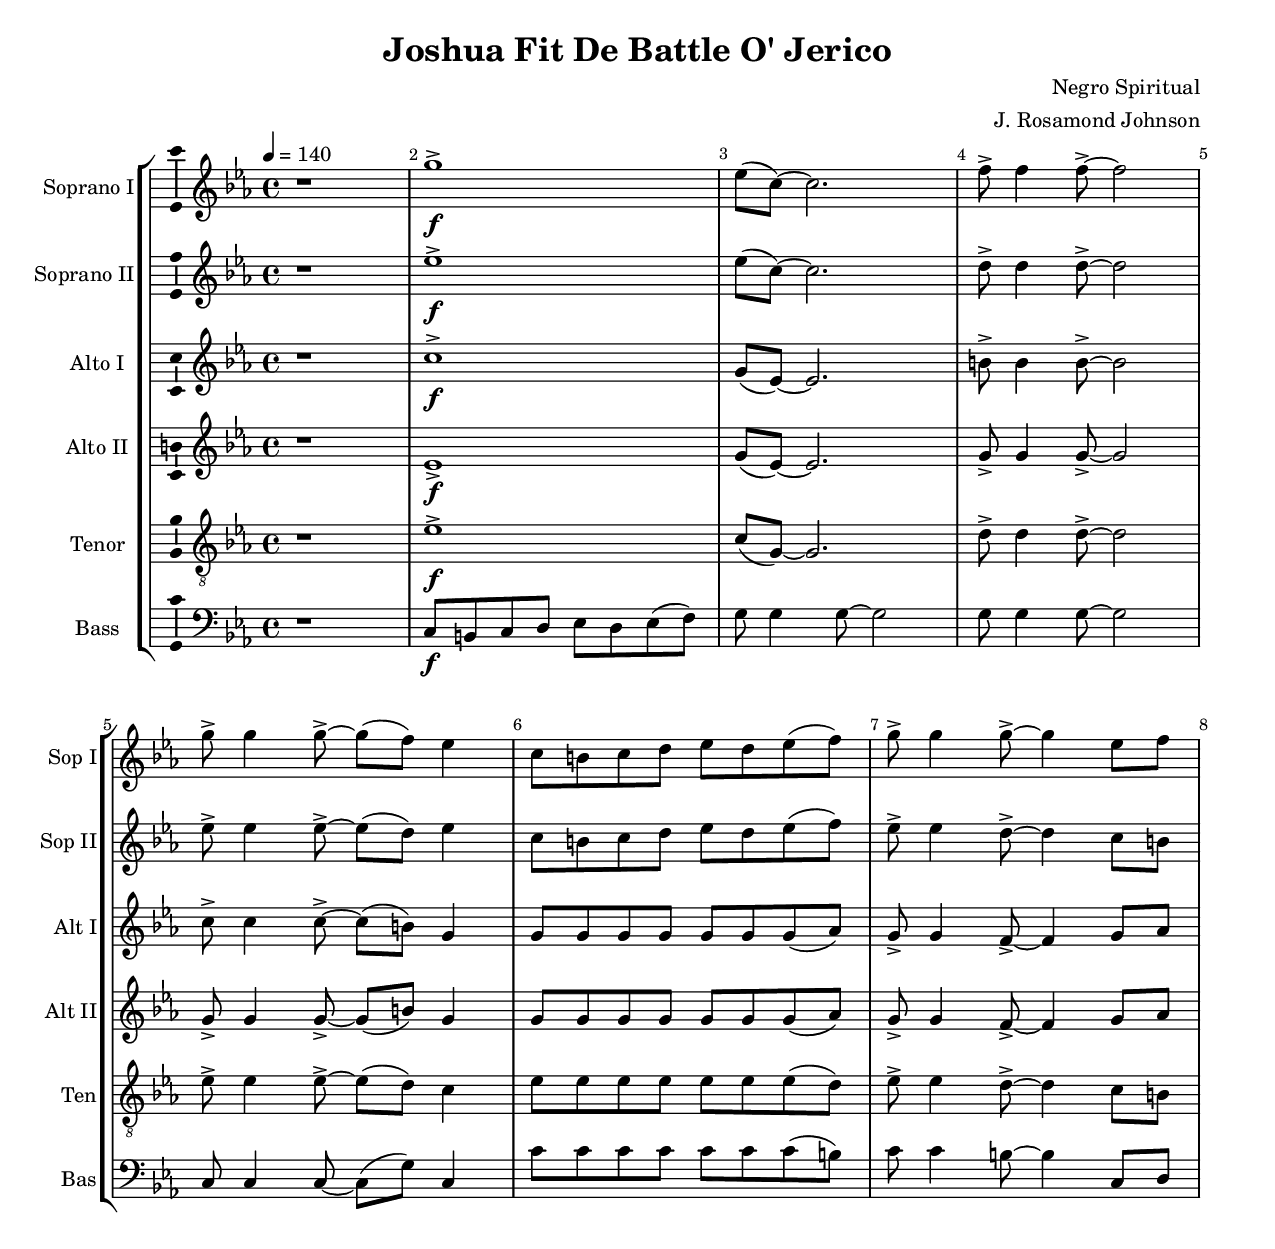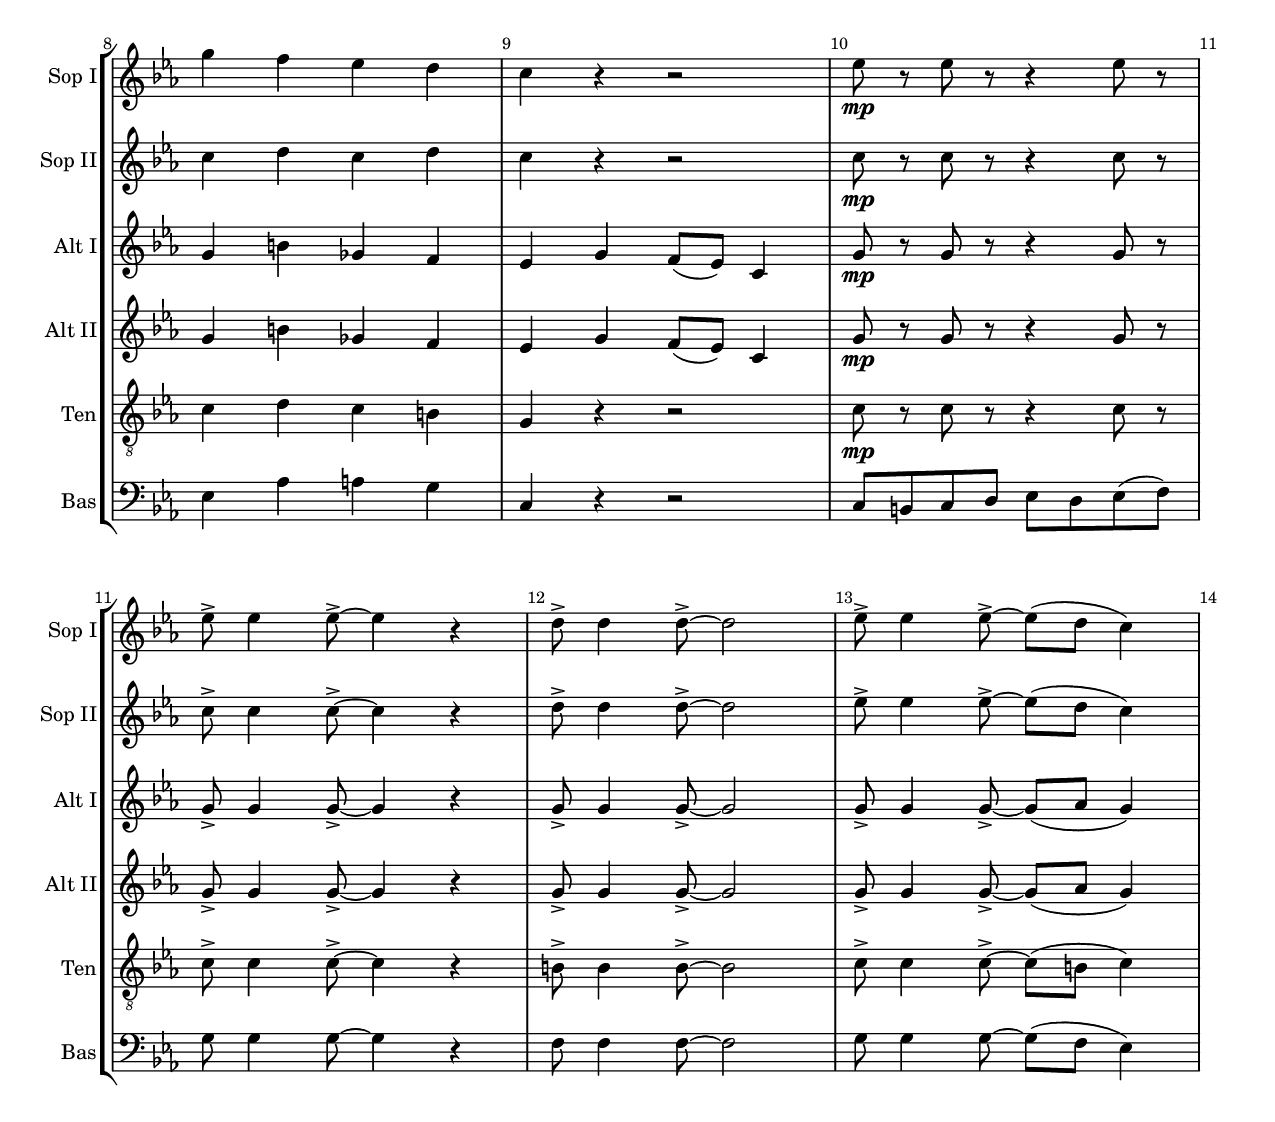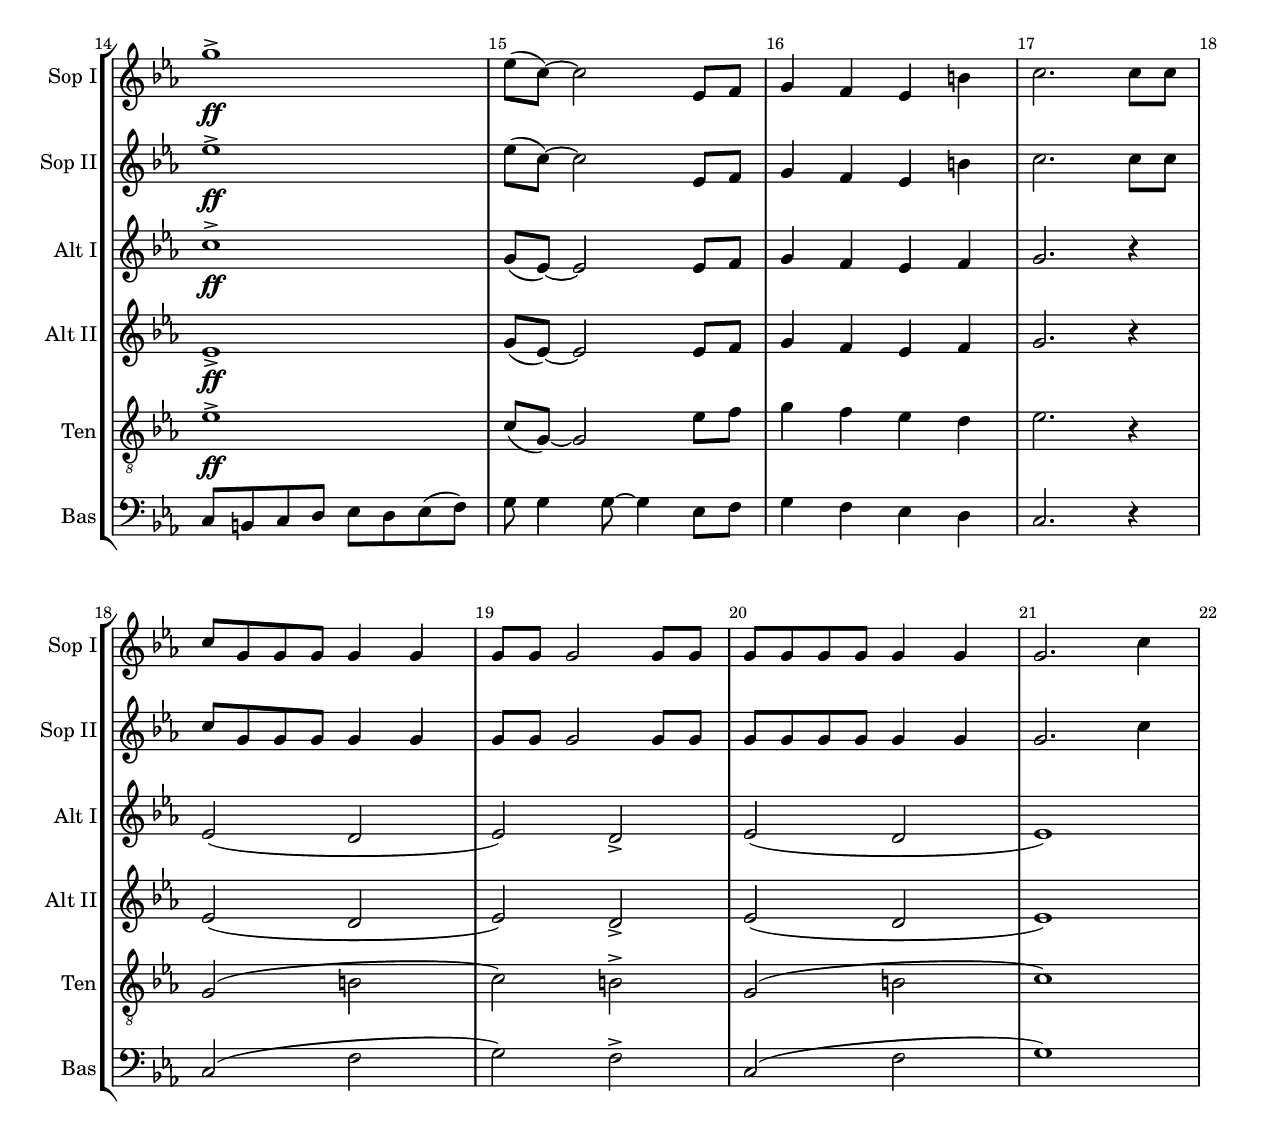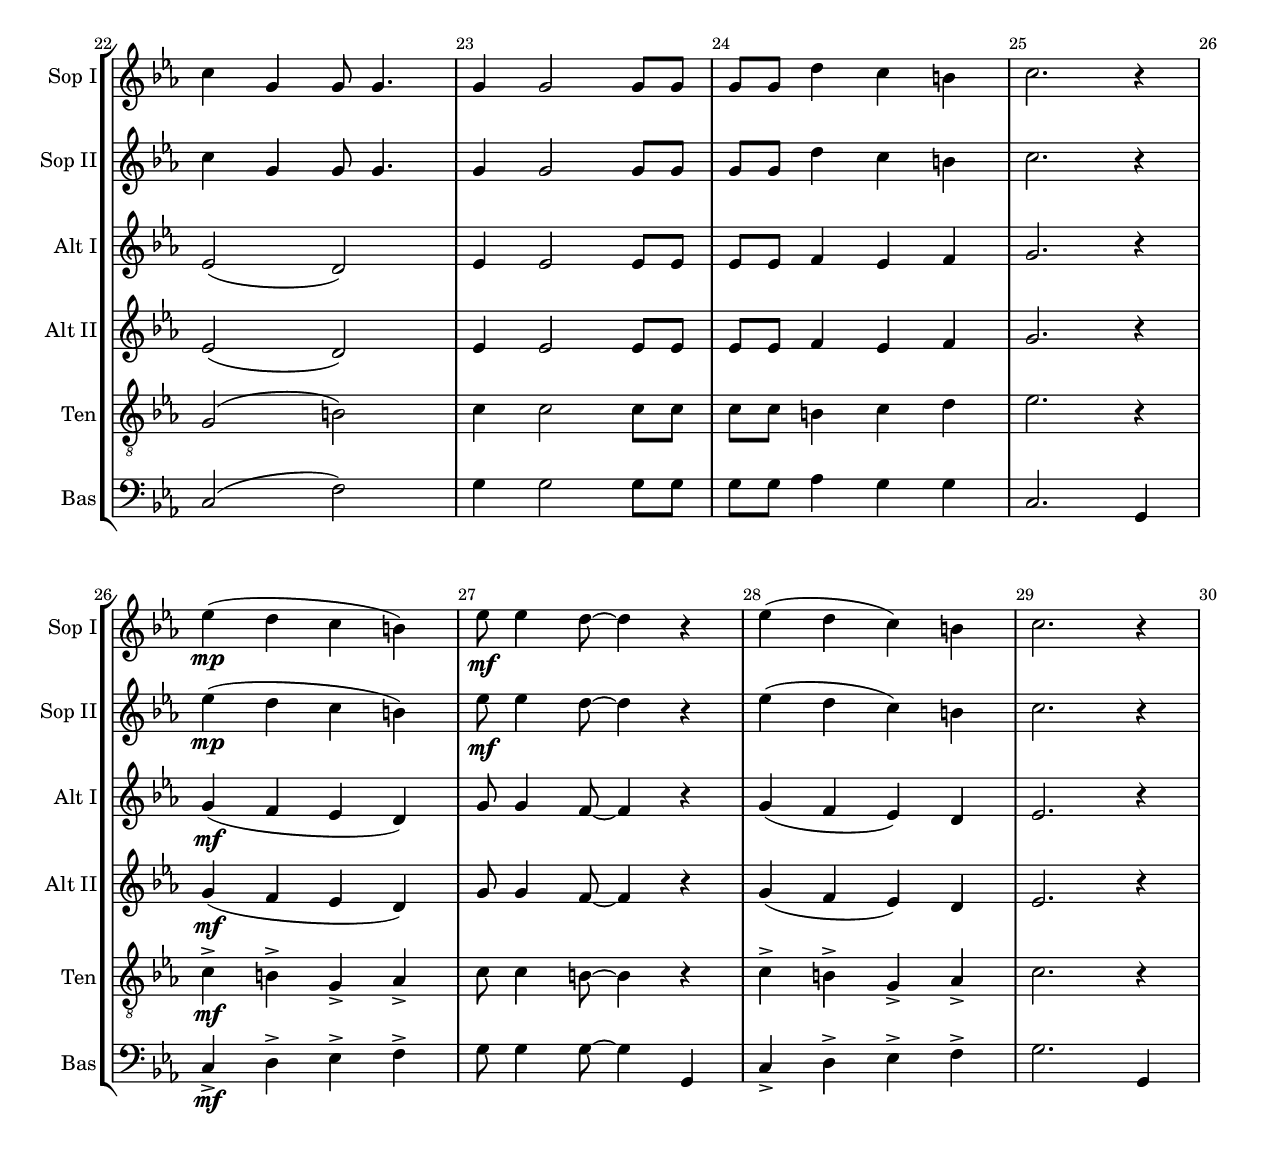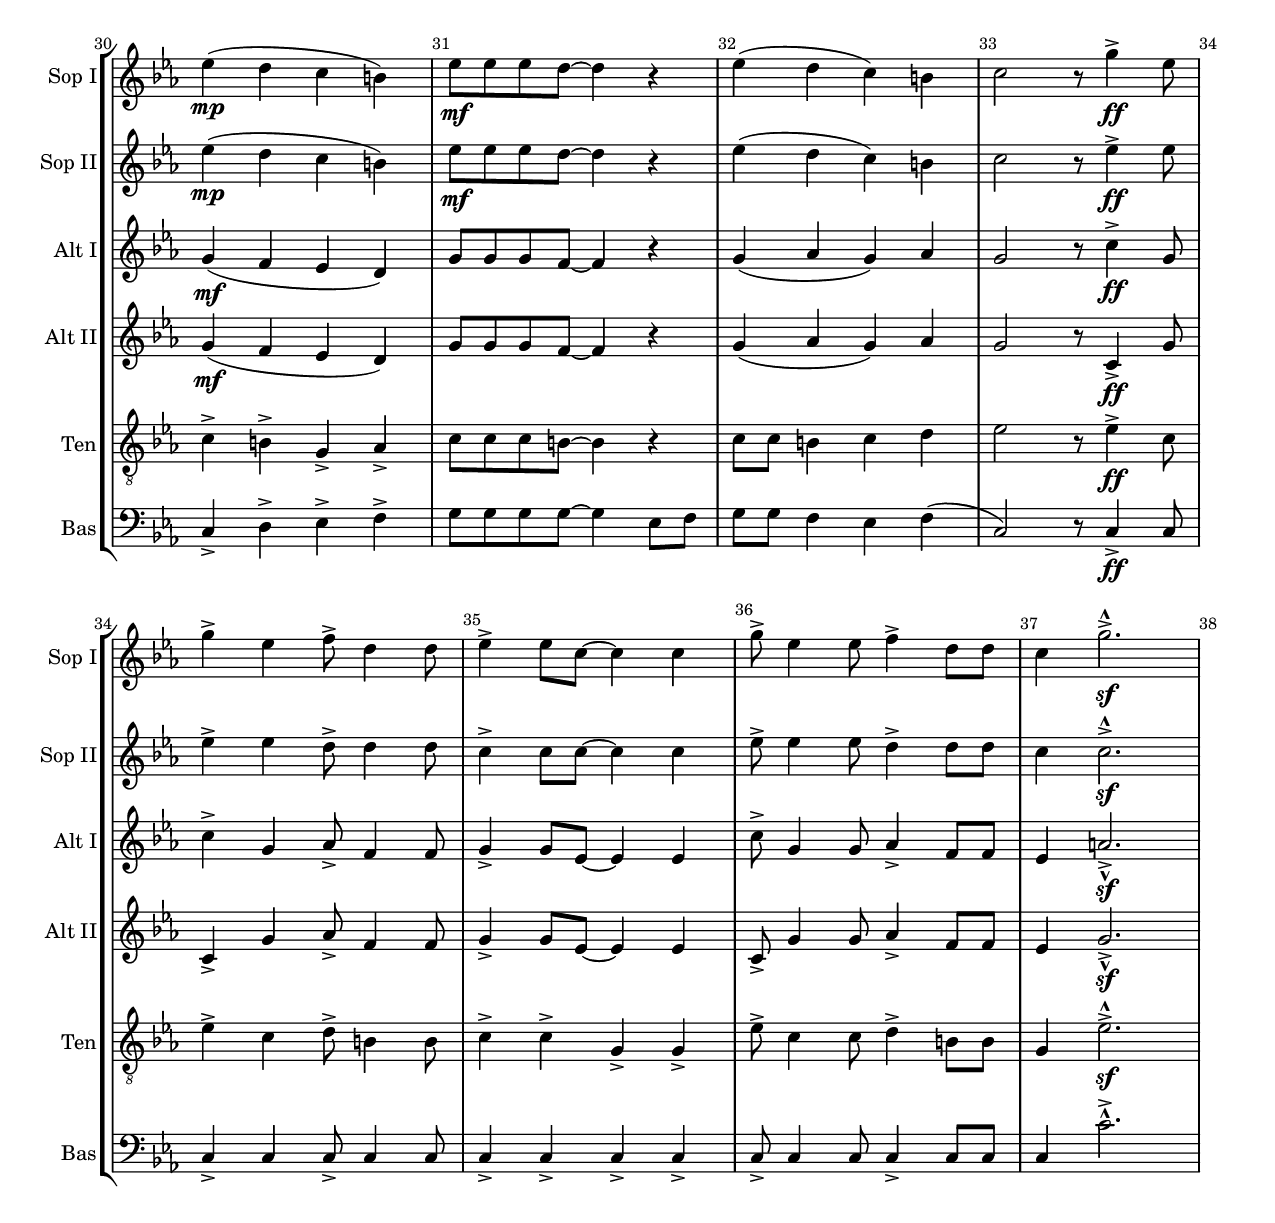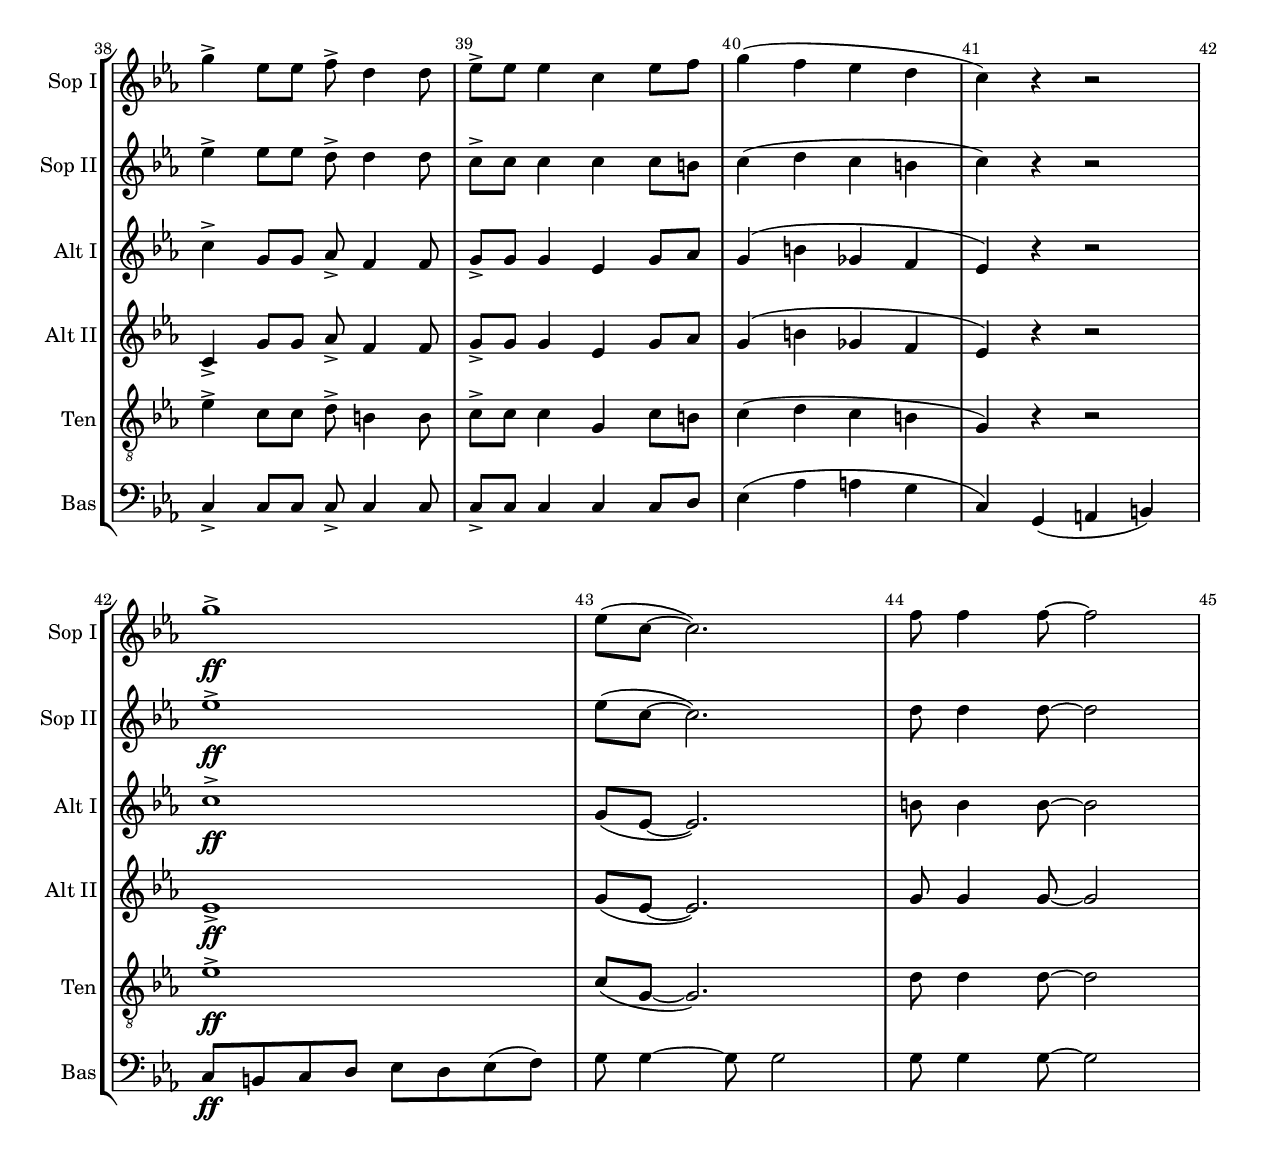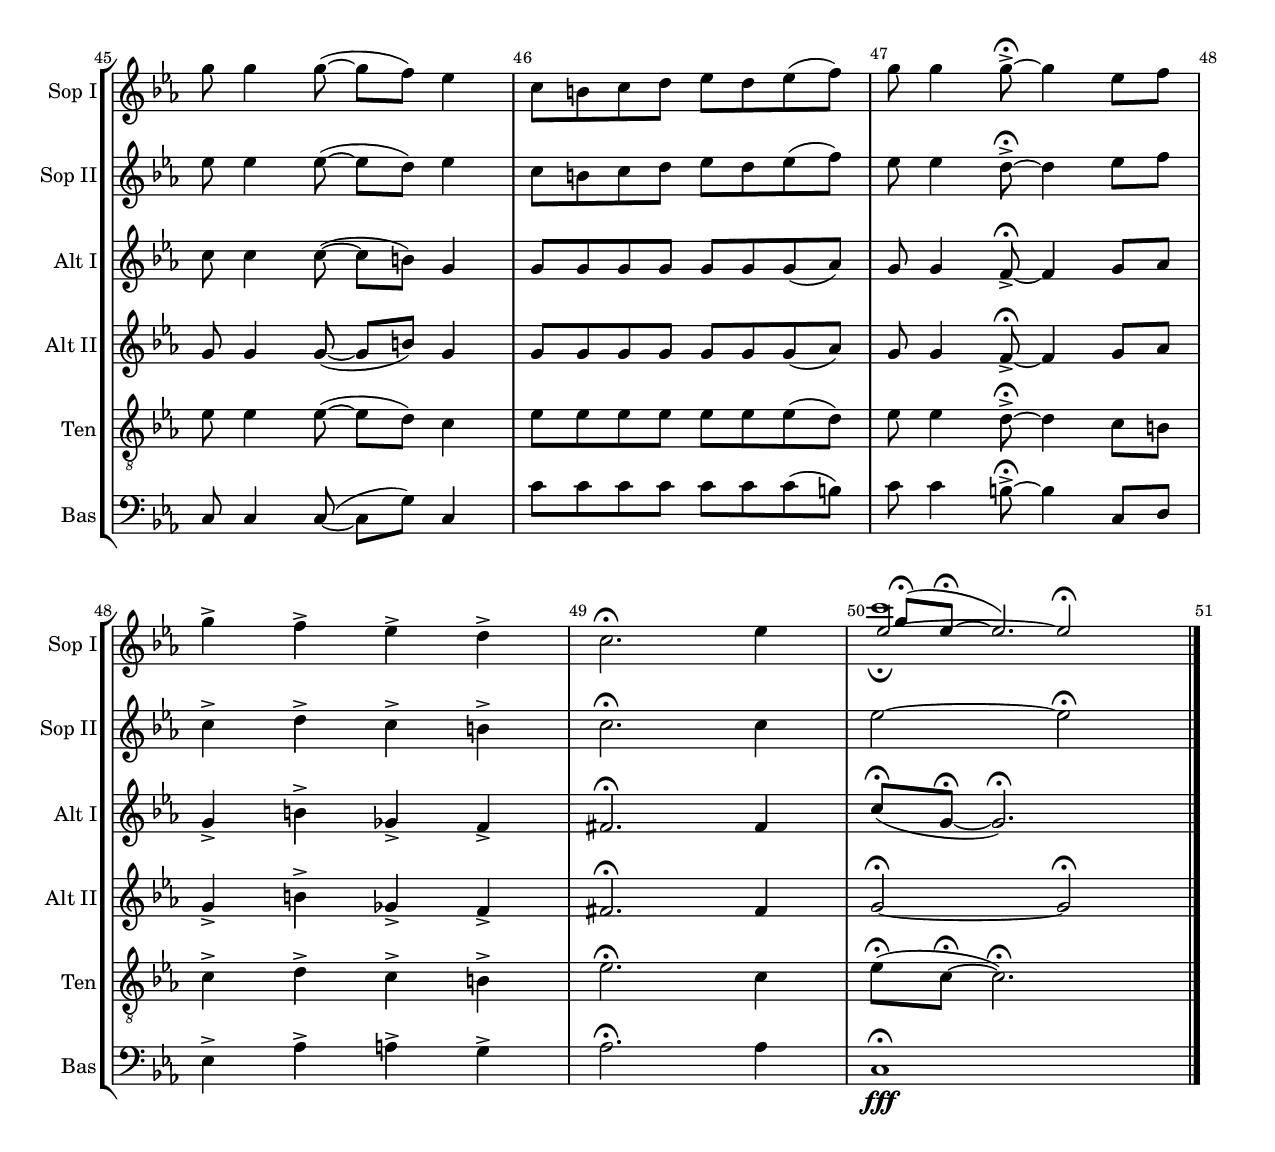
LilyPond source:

\version "2.19.49"

\header {
  title = "Joshua Fit De Battle O' Jerico"
  composer = "Negro Spiritual"
  arranger = "J. Rosamond Johnson"
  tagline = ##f
}

dominantMinVolume = #0.7
dominantMaxVolume = #1.0
dominantPanPosition = #0.8

diminishedMinVolume = #0.1
diminishedMaxVolume = #0.45
diminishedPanPosition = #-0.8

allMinVolume = #0.4
allMaxVolume = #1.0
allPanPosition = #0.0

metronomeMinVolume = #0.4
metronomeMaxVolume = #0.6
metronomePanPosition = #0.0

keyAndTimeSignature = {
  \key c \minor
  \time 4/4
}

sopranoOneMusic = \relative c''' {
  \keyAndTimeSignature
  \tempo 4 = 140
  \set Score.markFormatter = #format-mark-box-letters
  %
  % Extra Measure for Metronome lead-in
  %
  r1 |
  
  %
  % Main music starts here
  %

  g1->\f |
  ees8( c8)~ c2. |
  f8-> f4 f8~-> f2 \break |
  
  g8-> g4 g8~-> g8( f8) ees4 |
  c8 b8 c8 d8 ees8 d8 ees8( f) |
  g8-> g4 g8~-> g4 ees8 f8 \break |
  
  g4 f4 ees4 d4 |
  c4 r4 r2 |
  ees8\mp r8 ees8 r8 r4 ees8 r8 \break |
  
  ees8-> ees4 ees8~-> ees4 r4 |
  d8-> d4 d8~-> d2 |
  ees8-> ees4 ees8~-> ees8( d8 c4) \break |
  
  g'1->\ff |
  ees8( c8)~ c2 ees,8 f8 |
  g4 f4 ees4 b'4 |
  c2. c8 c8 \break |
  
  c8 g8 g8 g8 g4 g4 |
  g8 g8 g2 g8 g8 |
  g8 g8 g8 g8 g4 g4 |
  g2. c4 \break |
  
  c4 g4 g8 g4. |
  g4 g2 g8 g8 |
  g8 g8 d'4 c4 b4 |
  c2. r4 \break |
  
  ees4(\mp d4 c4 b4) |
  ees8\mf ees4 d8~ d4 r4 |
  ees4( d4 c4) b4 |
  c2. r4 \break |
  
  ees4(\mp d4 c4 b4) |
  ees8\mf ees8 ees8 d8~ d4 r4 |
  ees4( d4 c4) b4 |
  c2 r8 g'4->\ff ees8 \break |
  
  g4-> ees4 f8-> d4 d8 |
  ees4-> ees8 c8~ c4 c4 |
  g'8-> ees4 ees8 f4-> d8 d8 |
  c4 g'2.->-^\sf \break |
  
  g4-> ees8 ees8 f8-> d4 d8 |
  ees8-> ees8 ees4 c4 ees8 f8 |
  g4( f4 ees4 d4 |
  c4) r4 r2 \break |
  
  g'1->\ff |
  ees8( c8~ c2.) |
  f8 f4 f8~ f2 \break |
  
  g8 g4 g8~( g8 f8) ees4 |
  c8 b8 c8 d8 ees8 d8 ees8( f8) |
  g8 g4 g8~->\fermata g4 ees8 f8 \break
  
  g4-> f4->ees4-> d4-> |
  c2.\fermata ees4 |
  <<
    {
      \voiceOne
      ees2~ ees2\fermata
    }
    \new Voice {
      \voiceTwo
      c'1\fermata
    }
    \new Voice {
      \voiceThree
      g8(\fermata ees8~\fermata ees2.)
    }
  >>
  \bar "|."
}

sopranoTwoMusic = \relative c'' {
  \keyAndTimeSignature
  
  %
  % Extra Measure for Metronome lead-in
  %
  
  r1 |
  
  %
  % Main music starts here
  %

  ees1->\f |
  ees8( c8)~ c2. |
  d8-> d4 d8~-> d2 |
  
  ees8-> ees4 ees8~-> ees8( d8) ees4 |
  c8 b8 c8 d8 ees8 d8 ees8( f) |
  ees8-> ees4 d8~-> d4 c8 b8 |
  
  c4 d4 c4 d4 |
  c4 r4 r2 |
  c8\mp r8 c8 r8 r4 c8 r8 |
  
  c8-> c4 c8~-> c4 r4 |
  d8-> d4 d8~-> d2 |
  ees8-> ees4 ees8~-> ees8( d8 c4) |
  
  ees1->\ff |
  ees8( c8)~ c2 ees,8 f8 |
  g4 f4 ees4 b'4 |
  c2. c8 c8 |
  
  c8 g8 g8 g8 g4 g4 |
  g8 g8 g2 g8 g8 |
  g8 g8 g8 g8 g4 g4 |
  g2. c4 |
  
  c4 g4 g8 g4. |
  g4 g2 g8 g8 |
  g8 g8 d'4 c4 b4 |
  c2. r4 |
  
  ees4(\mp d4 c4 b4) |
  ees8\mf ees4 d8~ d4 r4 |
  ees4( d4 c4) b4 |
  c2. r4 |
  
  ees4(\mp d4 c4 b4) |
  ees8\mf ees8 ees8 d8~ d4 r4 |
  ees4( d4 c4) b4 |
  c2 r8 ees4->\ff ees8 |
  
  ees4-> ees4 d8-> d4 d8 |
  c4-> c8 c8~ c4 c4 |
  ees8-> ees4 ees8 d4-> d8 d8 |
  c4 c2.->-^\sf |
  
  ees4-> ees8 ees8 d8-> d4 d8 |
  c8-> c8 c4 c4 c8 b8 |
  c4( d4 c4 b4 |
  c4) r4 r2 |
  
  ees1->\ff |
  ees8( c8~ c2.) |
  d8 d4 d8~ d2 |
  
  ees8 ees4 ees8~( ees8 d8) ees4 |
  c8 b8 c8 d8 ees8 d8 ees8( f8) |
  ees8 ees4 d8~->\fermata d4 ees8 f8 |
  
  c4-> d4-> c4-> b4-> |
  c2.\fermata c4 |
  ees2~ ees2\fermata \bar "|."
}

altoOneMusic = \relative c'' {
  \keyAndTimeSignature
  
  %
  % Extra Measure for Metronome lead-in
  %
  
  r1 |
  
  %
  % Main music starts here
  %

  c1->\f |
  g8( ees8)~ ees2. |
  b'8-> b4 b8~-> b2 |
  
  c8-> c4 c8~-> c8( b8) g4 |
  g8 g8 g8 g8 g8 g8 g8( aes) |
  g8-> g4 f8~-> f4 g8 aes8 |
  
  g4 b4 ges4 f4 |
  ees4 g4 f8( ees8) c4 |
  g'8\mp r8 g8 r8 r4 g8 r8 |
  
  g8-> g4 g8~-> g4 r4 |
  g8-> g4 g8~-> g2 |
  g8-> g4 g8~-> g8( aes8 g4) |
  
  c1->\ff |
  g8( ees8)~ ees2 ees8 f8 |
  g4 f4 ees4 f4 |
  g2. r4 |

  ees2( d2 |
  ees2) d2-> |
  ees2( d2 |
  ees1) |
  
  ees2( d2) |
  ees4 ees2 ees8 ees8 |
  ees8 ees8 f4 ees4 f4 |
  g2. r4 |
  
  g4(\mf f4 ees4 d4) |
  g8 g4 f8~ f4 r4 |
  g4( f4 ees4) d4 |
  ees2. r4 |
  
  g4(\mf f4 ees4 d4) |
  g8 g8 g8 f8~ f4 r4 |
  g4( aes4 g4) aes4 |
  g2 r8 c4->\ff g8 |
  
  c4-> g4 aes8-> f4 f8 |
  g4-> g8 ees8~ ees4 ees4 |
  c'8-> g4 g8 aes4-> f8 f8 |
  ees4 a2.->-^\sf |
  
  c4-> g8 g8 aes8-> f4 f8 |
  g8-> g8 g4 ees4 g8 aes8 |
  g4( b4 ges4 f4 |
  ees4) r4 r2 |
  
  c'1->\ff |
  g8( ees8~ ees2.) |
  b'8 b4 b8~ b2 |
  
  c8 c4 c8~( c8 b8) g4 |
  g8 g8 g8 g8 g8 g8 g8( aes8) |
  g8 g4 f8~->\fermata f4 g8 aes8 |
  
  g4-> b4-> ges4-> f4-> |
  fis2.\fermata fis4 |
  c'8(\fermata g8~\fermata g2.)\fermata \bar "|."
}

altoTwoMusic = \relative c' {
  \keyAndTimeSignature
  
  %
  % Extra Measure for Metronome lead-in
  %
  
  r1 |
  
  %
  % Main music starts here
  %

  ees1->\f |
  g8( ees8)~ ees2. |
  g8-> g4 g8~-> g2 |
  
  g8-> g4 g8~-> g8( b8) g4 |
  g8 g8 g8 g8 g8 g8 g8( aes8) |
  g8-> g4 f8~-> f4 g8 aes8 |
  
  g4 b4 ges4 f4 |
  ees4 g4 f8( ees8) c4 |
  g'8\mp r8 g8 r8 r4 g8 r8 |
  
  g8-> g4 g8~-> g4 r4 |
  g8-> g4 g8~-> g2 |
  g8-> g4 g8~-> g8( aes8 g4) |
  
  ees1->\ff |
  g8( ees8)~ ees2 ees8 f8 |
  g4 f4 ees4 f4 |
  g2. r4 |

  ees2( d2 |
  ees2) d2-> |
  ees2( d2 |
  ees1) |
  
  ees2( d2) |
  ees4 ees2 ees8 ees8 |
  ees8 ees8 f4 ees4 f4 |
  g2. r4 |
  
  g4(\mf f4 ees4 d4) |
  g8 g4 f8~ f4 r4 |
  g4( f4 ees4) d4 |
  ees2. r4 |
  
  g4(\mf f4 ees4 d4) |
  g8 g8 g8 f8~ f4 r4 |
  g4( aes4 g4) aes4 |
  g2 r8 c,4->\ff g'8 |
  
  c,4-> g'4 aes8-> f4 f8 |
  g4-> g8 ees8~ ees4 ees4 |
  c8-> g'4 g8 aes4-> f8 f8 |
  ees4 g2.->-^\sf |
  
  c,4-> g'8 g8 aes8-> f4 f8 |
  g8-> g8 g4 ees4 g8 aes8 |
  g4( b4 ges4 f4 |
  ees4) r4 r2 |
  
  ees1->\ff |
  g8( ees8~ ees2.) |
  g8 g4 g8~ g2 |
  
  g8 g4 g8~( g8 b8) g4 |
  g8 g8 g8 g8 g8 g8 g8( aes8) |
  g8 g4 f8~->\fermata f4 g8 aes8 |
  
  g4-> b4-> ges4-> f4-> |
  fis2.\fermata fis4 |
  g2~\fermata g2\fermata \bar "|."
}

tenorMusic = \relative c' {
  \keyAndTimeSignature
  \clef "treble_8"
  
  %
  % Extra Measure for Metronome lead-in
  %
  
  r1 |
  
  %
  % Main music starts here
  %

  ees1->\f |
  c8( g8)~ g2. |
  d'8-> d4 d8~-> d2 |
  
  ees8-> ees4 ees8~-> ees8( d8) c4 |
  ees8 ees8 ees8 ees8 ees8 ees8 ees8( d) |
  ees8-> ees4 d8~-> d4 c8 b8 |
  
  c4 d4 c4 b4 |
  g4 r4 r2 |
  c8\mp r8 c8 r8 r4 c8 r8 |
  
  c8-> c4 c8~-> c4 r4 |
  b8-> b4 b8~-> b2 |
  c8-> c4 c8~-> c8( b8 c4) |
  
  ees1->\ff |
  c8( g8)~ g2 ees'8 f8 |
  g4 f4 ees4 d4 |
  ees2. r4 |

  g,2( b2 |
  c2) b2-> |
  g2( b2 |
  c1) |
  
  g2( b2) |
  c4 c2 c8 c8 |
  c8 c8 b4 c4 d4 |
  ees2. r4 |
  
  c4->\mf b4-> g4-> aes4-> |
  c8 c4 b8~ b4 r4 |
  c4-> b4-> g4-> aes4-> |
  c2. r4 |
  
  c4-> b4-> g4-> aes4-> |
  c8 c8 c8 b8~ b4 r4 |
  c8 c8 b4 c4 d4 |
  ees2 r8 ees4->\ff c8 |
  
  ees4-> c4 d8-> b4 b8 |
  c4-> c4-> g4-> g4-> |
  ees'8-> c4 c8 d4-> b8 b8 |
  g4 ees'2.->-^\sf |
  
  ees4-> c8 c8 d8-> b4 b8 |
  c8-> c8 c4 g4 c8 b8 |
  c4( d4 c4 b4 |
  g4) r4 r2 |
  
  ees'1->\ff |
  c8( g8~ g2.) |
  d'8 d4 d8~ d2 |
  
  ees8 ees4 ees8~( ees8 d8) c4 |
  ees8 ees8 ees8 ees8 ees8 ees8 ees8( d8) |
  ees8 ees4 d8~->\fermata d4 c8 b8 |
  
  c4-> d4-> c4-> b4-> |
  ees2.\fermata c4 |
  ees8(\fermata c8~\fermata c2.)\fermata \bar "|."
}

bassMusic = \relative c {
  \keyAndTimeSignature
  \clef bass
  
  %
  % Extra Measure for Metronome lead-in
  %
  
  r1 |
  
  %
  % Main music starts here
  %

  c8\f b8 c8 d8 ees8 d8 ees8( f8) |
  g8 g4 g8~ g2 |
  g8 g4 g8~ g2 |
  
  c,8 c4 c8~ c8( g'8) c,4 |
  c'8 c8 c8 c8 c8 c8 c8( b8) |
  c8 c4 b8~ b4 c,8 d8 |
  
  ees4 aes4 a4 g4 |
  c,4 r4 r2 |
  c8 b8 c8 d8 ees8 d8 ees8( f8) |

  g8 g4 g8~ g4 r4 |
  f8 f4 f8~ f2 |
  g8 g4 g8~ g8( f8 ees4) |
  
  c8 b8 c8 d8 ees8 d8 ees8( f8) |
  g8 g4 g8~ g4 ees8 f8 |
  g4 f4 ees4 d4 |
  c2. r4 |
  
  c2( f2 |
  g2) f2-> |
  c2( f2 |
  g1) |
  
  c,2( f2) |
  g4 g2 g8 g8 |
  g8 g8 aes4 g4 g4 |
  c,2. g4 |
  
  c4->\mf d4-> ees4-> f4-> |
  g8 g4 g8~ g4 g,4 |
  c4-> d4-> ees4-> f4-> |
  g2. g,4 |
  
  c4-> d4-> ees4-> f4-> |
  g8 g8 g8 g8~ g4 ees8 f8 |
  g8 g8 f4 ees4 f4( |
  c2) r8 c4->\ff c8 |
  
  c4-> c4 c8-> c4 c8 |
  c4-> c4-> c4-> c4-> |
  c8-> c4 c8 c4-> c8 c8 |
  c4 c'2.-^-> |
  
  c,4-> c8 c8 c8-> c4 c8 |
  c8-> c8 c4 c4 c8 d8 |
  ees4( aes4 a4 g4 |
  c,4) g4( a4 b4) |
  
  c8\ff b8 c8 d8 ees8 d8 ees8( f8) |
  g8 g4~ g8 g2 |
  g8 g4 g8~ g2 |
  
  c,8 c4 c8~( c8 g'8) c,4 |
  c'8 c8 c8 c8 c8 c8 c8( b8) |
  c8 c4 b8~->\fermata b4 c,8 d8 |
  
  ees4-> aes4-> a4-> g4-> |
  aes2.\fermata aes4 |
  c,1\fff\fermata
}

%
% Note that the Metronome track has a lead in measure
%
metronomeMusic = \drummode {
  \keyAndTimeSignature

  %
  % Extra Measure for Metronome lead-in
  %
  
  cl4 cl4 cl4 cl4 |
  
  %
  % Main music starts here
  %

  cl4 cl4 cl4 cl4 |
  cl4 cl4 cl4 cl4 |
  cl4 cl4 cl4 cl4 |
  cl4 cl4 cl4 cl4 |
  cl4 cl4 cl4 cl4 |
  cl4 cl4 cl4 cl4 |
  cl4 cl4 cl4 cl4 |
  cl4 cl4 cl4 cl4 |
  cl4 cl4 cl4 cl4 |
  cl4 cl4 cl4 cl4 |
  cl4 cl4 cl4 cl4 |
  cl4 cl4 cl4 cl4 |
  cl4 cl4 cl4 cl4 |
  cl4 cl4 cl4 cl4 |
  cl4 cl4 cl4 cl4 |
  cl4 cl4 cl4 cl4 |
  cl4 cl4 cl4 cl4 |
  cl4 cl4 cl4 cl4 |
  cl4 cl4 cl4 cl4 |
  cl4 cl4 cl4 cl4 |
  cl4 cl4 cl4 cl4 |
  cl4 cl4 cl4 cl4 |
  cl4 cl4 cl4 cl4 |
  cl4 cl4 cl4 cl4 |
  cl4 cl4 cl4 cl4 |
  cl4 cl4 cl4 cl4 |
  cl4 cl4 cl4 cl4 |
  cl4 cl4 cl4 cl4 |
  cl4 cl4 cl4 cl4 |
  cl4 cl4 cl4 cl4 |
  cl4 cl4 cl4 cl4 |
  cl4 cl4 cl4 cl4 |
  cl4 cl4 cl4 cl4 |
  cl4 cl4 cl4 cl4 |
  cl4 cl4 cl4 cl4 |
  cl4 cl4 cl4 cl4 |
  cl4 cl4 cl4 cl4 |
  cl4 cl4 cl4 cl4 |
  cl4 cl4 cl4 cl4 |
  cl4 cl4 cl4 cl4 |
  cl4 cl4 cl4 cl4 |
  cl4 cl4 cl4 cl4 |
  cl4 cl4 cl4 cl4 |
  cl4 cl4 cl4 cl4 |
  cl4 cl4 cl4 cl4 |
  cl4 cl4 cl4 cl4 |
  cl4 cl4 cl4 cl4 |
  cl4 cl4 cl4 cl4 |
  cl4 cl4 cl4 cl4 |
}


#(set-global-staff-size 18)

\book {
  \bookOutputName "Joshua"
  \paper {
    #(set-paper-size "letter")
    
    %
    % Turn on to see spacing details while you tweek the layout
    %
    % annotate-spacing = ##t
    
    %
    % Various variables that can be used to tweak vertical spacing
    %
    system-system-spacing.basic-distance = #14
    system-system-spacing.minimum-distance = #14
    score-markup-spacing.basic-distance = #0
    markup-system-spacing.basic-distance = #0
    
    indent = 0.5\in
    short-indent = 0.25\in
    left-margin = 0.5\in
    right-margin = 0.5\in
    top-margin = 1\in
    bottom-margin = 1\in
    print-page-number = ##f
    ragged-bottom = ##t
  }

  \score {
    \new StaffGroup <<
      \override Score.BarNumber.break-visibility = ##(#t #t #t)
      %\override Score.BarNumber.break-visibility = ##(#t #t #t)
      %\set Score.barNumberVisibility = #all-bar-numbers-visible
      \new Staff \with {
        instrumentName = "Soprano I"
        shortInstrumentName = "Sop I"
      } <<
        \new Voice = "sopranoOne" {
          \sopranoOneMusic
        }
      >>
      \new Staff \with {
        instrumentName = "Soprano II"
        shortInstrumentName = "Sop II"
      } <<
        \new Voice = "sopranoTwo" {
          \sopranoTwoMusic
        }
      >>
      \new Staff \with {
        instrumentName = "Alto I"
        shortInstrumentName = "Alt I"
      } <<
        \new Voice = "altoOne" {
          \altoOneMusic
        }
      >>
      \new Staff \with {
        instrumentName = "Alto II"
        shortInstrumentName = "Alt II"
      } <<
        \new Voice = "altoTwo" {
          \altoTwoMusic
        }
      >>
      \new Staff \with {
        instrumentName = "Tenor"
        shortInstrumentName = "Ten"
      } <<
        \new Voice = "tenorOne" {
          \tenorMusic
        }
      >>
      \new Staff \with {
        instrumentName = "Bass"
        shortInstrumentName = "Bas"
      } <<
        \new Voice = "bassOne" {
          \bassMusic
        }
      >>
    >>
      
    \layout {
      \context {
        \Staff
        \consists "Ambitus_engraver"
      }
    }
  }
}

%
% All Midi
%
\book {
  \bookOutputName "Joshua - All"
  \score {
    \new StaffGroup <<
      \new DrumStaff \with {
        midiMinimumVolume = \metronomeMinVolume
        midiMaximumVolume = \metronomeMaxVolume
        midiPanPosition = \metronomePanPosition
      } {
        \metronomeMusic
      }
      \new Staff \with {
        midiInstrument = "voice oohs"
        midiMinimumVolume = \allMinVolume
        midiMaximumVolume = \allMaxVolume
        midiPanPosition = \allPanPosition
      } <<
        \new Voice = "sopranoOne" {
          \sopranoOneMusic
        }
      >>
      \new Staff \with {
        midiInstrument = "voice oohs"
        midiMinimumVolume = \allMinVolume
        midiMaximumVolume = \allMaxVolume
        midiPanPosition = \allPanPosition
      } <<
        \new Voice = "sopranoTwo" {
          \sopranoTwoMusic
        }
      >>
      \new Staff \with {
        midiInstrument = "voice oohs"
        midiMinimumVolume = \allMinVolume
        midiMaximumVolume = \allMaxVolume
        midiPanPosition = \allPanPosition
      } <<
        \new Voice = "altoOne" {
          \altoOneMusic
        }
      >>
      \new Staff \with {
        midiInstrument = "voice oohs"
        midiMinimumVolume = \allMinVolume
        midiMaximumVolume = \allMaxVolume
        midiPanPosition = \allPanPosition
      } <<
        \new Voice = "altoTwo" {
          \altoTwoMusic
        }
      >>
      \new Staff \with {
        midiInstrument = "voice oohs"
        midiMinimumVolume = \allMinVolume
        midiMaximumVolume = \allMaxVolume
        midiPanPosition = \allPanPosition
      } <<
        \new Voice = "tenor" {
          \tenorMusic
        }
      >>
      \new Staff \with {
        midiInstrument = "voice oohs"
        midiMinimumVolume = \allMinVolume
        midiMaximumVolume = \allMaxVolume
        midiPanPosition = \allPanPosition
      } <<
        \new Voice = "bass" {
          \bassMusic
        }
      >>
    >>
      
    \midi {}
  }
}

%
% Soprano I Midi
%
\book {
  \bookOutputName "Joshua - Soprano I"
  \score {
    \new StaffGroup <<
      \new DrumStaff \with {
        midiMinimumVolume = \metronomeMinVolume
        midiMaximumVolume = \metronomeMaxVolume
        midiPanPosition = \metronomePanPosition
      } {
        \metronomeMusic
      }
      \new Staff \with {
        midiInstrument = "voice oohs"
        midiMinimumVolume = \dominantMinVolume
        midiMaximumVolume = \dominantMaxVolume
        midiPanPosition = \dominantPanPosition
      } <<
        \new Voice = "sopranoOne" {
          \sopranoOneMusic
        }
      >>
      \new Staff \with {
        midiInstrument = "voice oohs"
        midiMinimumVolume = \diminishedMinVolume
        midiMaximumVolume = \diminishedMaxVolume
        midiPanPosition = \diminishedPanPosition
      } <<
        \new Voice = "sopranoTwo" {
          \sopranoTwoMusic
        }
      >>
      \new Staff \with {
        midiInstrument = "voice oohs"
        midiMinimumVolume = \diminishedMinVolume
        midiMaximumVolume = \diminishedMaxVolume
        midiPanPosition = \diminishedPanPosition
      } <<
        \new Voice = "altoOne" {
          \altoOneMusic
        }
      >>
      \new Staff \with {
        midiInstrument = "voice oohs"
        midiMinimumVolume = \diminishedMinVolume
        midiMaximumVolume = \diminishedMaxVolume
        midiPanPosition = \diminishedPanPosition
      } <<
        \new Voice = "altoTwo" {
          \altoTwoMusic
        }
      >>
      \new Staff \with {
        midiInstrument = "voice oohs"
        midiMinimumVolume = \diminishedMinVolume
        midiMaximumVolume = \diminishedMaxVolume
        midiPanPosition = \diminishedPanPosition
      } <<
        \new Voice = "tenor" {
          \tenorMusic
        }
      >>
      \new Staff \with {
        midiInstrument = "voice oohs"
        midiMinimumVolume = \diminishedMinVolume
        midiMaximumVolume = \diminishedMaxVolume
        midiPanPosition = \diminishedPanPosition
      } <<
        \new Voice = "bass" {
          \bassMusic
        }
      >>
    >>
      
    \midi {}
  }
}

%
% Soprano II Midi
%
\book {
  \bookOutputName "Joshua - Soprano II"
  \score {
    \new StaffGroup <<
      \new DrumStaff \with {
        midiMinimumVolume = \metronomeMinVolume
        midiMaximumVolume = \metronomeMaxVolume
        midiPanPosition = \metronomePanPosition
      } {
        \metronomeMusic
      }
      \new Staff \with {
        midiInstrument = "voice oohs"
        midiMinimumVolume = \diminishedMinVolume
        midiMaximumVolume = \diminishedMaxVolume
        midiPanPosition = \diminishedPanPosition
      } <<
        \new Voice = "sopranoOne" {
          \sopranoOneMusic
        }
      >>
      \new Staff \with {
        midiInstrument = "voice oohs"
        midiMinimumVolume = \dominantMinVolume
        midiMaximumVolume = \dominantMaxVolume
        midiPanPosition = \dominantPanPosition
      } <<
        \new Voice = "sopranoTwo" {
          \sopranoTwoMusic
        }
      >>
      \new Staff \with {
        midiInstrument = "voice oohs"
        midiMinimumVolume = \diminishedMinVolume
        midiMaximumVolume = \diminishedMaxVolume
        midiPanPosition = \diminishedPanPosition
      } <<
        \new Voice = "altoOne" {
          \altoOneMusic
        }
      >>
      \new Staff \with {
        midiInstrument = "voice oohs"
        midiMinimumVolume = \diminishedMinVolume
        midiMaximumVolume = \diminishedMaxVolume
        midiPanPosition = \diminishedPanPosition
      } <<
        \new Voice = "altoTwo" {
          \altoTwoMusic
        }
      >>
      \new Staff \with {
        midiInstrument = "voice oohs"
        midiMinimumVolume = \diminishedMinVolume
        midiMaximumVolume = \diminishedMaxVolume
        midiPanPosition = \diminishedPanPosition
      } <<
        \new Voice = "tenor" {
          \tenorMusic
        }
      >>
      \new Staff \with {
        midiInstrument = "voice oohs"
        midiMinimumVolume = \diminishedMinVolume
        midiMaximumVolume = \diminishedMaxVolume
        midiPanPosition = \diminishedPanPosition
      } <<
        \new Voice = "bass" {
          \bassMusic
        }
      >>
    >>
      
    \midi {}
  }
}

%
% Alto I Midi
%
\book {
  \bookOutputName "Joshua - Alto I"
  \score {
    \new StaffGroup <<
      \new DrumStaff \with {
        midiMinimumVolume = \metronomeMinVolume
        midiMaximumVolume = \metronomeMaxVolume
        midiPanPosition = \metronomePanPosition
      } {
        \metronomeMusic
      }
      \new Staff \with {
        midiInstrument = "voice oohs"
        midiMinimumVolume = \diminishedMinVolume
        midiMaximumVolume = \diminishedMaxVolume
        midiPanPosition = \diminishedPanPosition
      } <<
        \new Voice = "sopranoOne" {
          \sopranoOneMusic
        }
      >>
      \new Staff \with {
        midiInstrument = "voice oohs"
        midiMinimumVolume = \diminishedMinVolume
        midiMaximumVolume = \diminishedMaxVolume
        midiPanPosition = \diminishedPanPosition
      } <<
        \new Voice = "sopranoTwo" {
          \sopranoTwoMusic
        }
      >>
      \new Staff \with {
        midiInstrument = "voice oohs"
        midiMinimumVolume = \dominantMinVolume
        midiMaximumVolume = \dominantMaxVolume
        midiPanPosition = \dominantPanPosition
      } <<
        \new Voice = "altoOne" {
          \altoOneMusic
        }
      >>
      \new Staff \with {
        midiInstrument = "voice oohs"
        midiMinimumVolume = \diminishedMinVolume
        midiMaximumVolume = \diminishedMaxVolume
        midiPanPosition = \diminishedPanPosition
      } <<
        \new Voice = "altoTwo" {
          \altoTwoMusic
        }
      >>
      \new Staff \with {
        midiInstrument = "voice oohs"
        midiMinimumVolume = \diminishedMinVolume
        midiMaximumVolume = \diminishedMaxVolume
        midiPanPosition = \diminishedPanPosition
      } <<
        \new Voice = "tenor" {
          \tenorMusic
        }
      >>
      \new Staff \with {
        midiInstrument = "voice oohs"
        midiMinimumVolume = \diminishedMinVolume
        midiMaximumVolume = \diminishedMaxVolume
        midiPanPosition = \diminishedPanPosition
      } <<
        \new Voice = "bass" {
          \bassMusic
        }
      >>
    >>
      
    \midi {}
  }
}

%
% Alto II Midi
%
\book {
  \bookOutputName "Joshua - Alto II"
  \score {
    \new StaffGroup <<
      \new DrumStaff \with {
        midiMinimumVolume = \metronomeMinVolume
        midiMaximumVolume = \metronomeMaxVolume
        midiPanPosition = \metronomePanPosition
      } {
        \metronomeMusic
      }
      \new Staff \with {
        midiInstrument = "voice oohs"
        midiMinimumVolume = \diminishedMinVolume
        midiMaximumVolume = \diminishedMaxVolume
        midiPanPosition = \diminishedPanPosition
      } <<
        \new Voice = "sopranoOne" {
          \sopranoOneMusic
        }
      >>
      \new Staff \with {
        midiInstrument = "voice oohs"
        midiMinimumVolume = \diminishedMinVolume
        midiMaximumVolume = \diminishedMaxVolume
        midiPanPosition = \diminishedPanPosition
      } <<
        \new Voice = "sopranoTwo" {
          \sopranoTwoMusic
        }
      >>
      \new Staff \with {
        midiInstrument = "voice oohs"
        midiMinimumVolume = \diminishedMinVolume
        midiMaximumVolume = \diminishedMaxVolume
        midiPanPosition = \diminishedPanPosition
      } <<
        \new Voice = "altoOne" {
          \altoOneMusic
        }
      >>
      \new Staff \with {
        midiInstrument = "voice oohs"
        midiMinimumVolume = \dominantMinVolume
        midiMaximumVolume = \dominantMaxVolume
        midiPanPosition = \dominantPanPosition
      } <<
        \new Voice = "altoTwo" {
          \altoTwoMusic
        }
      >>
      \new Staff \with {
        midiInstrument = "voice oohs"
        midiMinimumVolume = \diminishedMinVolume
        midiMaximumVolume = \diminishedMaxVolume
        midiPanPosition = \diminishedPanPosition
      } <<
        \new Voice = "tenor" {
          \tenorMusic
        }
      >>
      \new Staff \with {
        midiInstrument = "voice oohs"
        midiMinimumVolume = \diminishedMinVolume
        midiMaximumVolume = \diminishedMaxVolume
        midiPanPosition = \diminishedPanPosition
      } <<
        \new Voice = "bass" {
          \bassMusic
        }
      >>
    >>
      
    \midi {}
  }
}

%
% Tenor Midi
%
\book {
  \bookOutputName "Joshua - Tenor"
  \score {
    \new StaffGroup <<
      \new DrumStaff \with {
        midiMinimumVolume = \metronomeMinVolume
        midiMaximumVolume = \metronomeMaxVolume
        midiPanPosition = \metronomePanPosition
      } {
        \metronomeMusic
      }
      \new Staff \with {
        midiInstrument = "voice oohs"
        midiMinimumVolume = \diminishedMinVolume
        midiMaximumVolume = \diminishedMaxVolume
        midiPanPosition = \diminishedPanPosition
      } <<
        \new Voice = "sopranoOne" {
          \sopranoOneMusic
        }
      >>
      \new Staff \with {
        midiInstrument = "voice oohs"
        midiMinimumVolume = \diminishedMinVolume
        midiMaximumVolume = \diminishedMaxVolume
        midiPanPosition = \diminishedPanPosition
      } <<
        \new Voice = "sopranoTwo" {
          \sopranoTwoMusic
        }
      >>
      \new Staff \with {
        midiInstrument = "voice oohs"
        midiMinimumVolume = \diminishedMinVolume
        midiMaximumVolume = \diminishedMaxVolume
        midiPanPosition = \diminishedPanPosition
      } <<
        \new Voice = "altoOne" {
          \altoOneMusic
        }
      >>
      \new Staff \with {
        midiInstrument = "voice oohs"
        midiMinimumVolume = \diminishedMinVolume
        midiMaximumVolume = \diminishedMaxVolume
        midiPanPosition = \diminishedPanPosition
      } <<
        \new Voice = "altoTwo" {
          \altoTwoMusic
        }
      >>
      \new Staff \with {
        midiInstrument = "voice oohs"
        midiMinimumVolume = \dominantMinVolume
        midiMaximumVolume = \dominantMaxVolume
        midiPanPosition = \dominantPanPosition
      } <<
        \new Voice = "tenor" {
          \tenorMusic
        }
      >>
      \new Staff \with {
        midiInstrument = "voice oohs"
        midiMinimumVolume = \diminishedMinVolume
        midiMaximumVolume = \diminishedMaxVolume
        midiPanPosition = \diminishedPanPosition
      } <<
        \new Voice = "bass" {
          \bassMusic
        }
      >>
    >>
      
    \midi {}
  }
}

%
% Bass Midi
%
\book {
  \bookOutputName "Joshua - Bass"
  \score {
    \new StaffGroup <<
      \new DrumStaff \with {
        midiMinimumVolume = \metronomeMinVolume
        midiMaximumVolume = \metronomeMaxVolume
        midiPanPosition = \metronomePanPosition
      } {
        \metronomeMusic
      }
      \new Staff \with {
        midiInstrument = "voice oohs"
        midiMinimumVolume = \diminishedMinVolume
        midiMaximumVolume = \diminishedMaxVolume
        midiPanPosition = \diminishedPanPosition
      } <<
        \new Voice = "sopranoOne" {
          \sopranoOneMusic
        }
      >>
      \new Staff \with {
        midiInstrument = "voice oohs"
        midiMinimumVolume = \diminishedMinVolume
        midiMaximumVolume = \diminishedMaxVolume
        midiPanPosition = \diminishedPanPosition
      } <<
        \new Voice = "sopranoTwo" {
          \sopranoTwoMusic
        }
      >>
      \new Staff \with {
        midiInstrument = "voice oohs"
        midiMinimumVolume = \diminishedMinVolume
        midiMaximumVolume = \diminishedMaxVolume
        midiPanPosition = \diminishedPanPosition
      } <<
        \new Voice = "altoOne" {
          \altoOneMusic
        }
      >>
      \new Staff \with {
        midiInstrument = "voice oohs"
        midiMinimumVolume = \diminishedMinVolume
        midiMaximumVolume = \diminishedMaxVolume
        midiPanPosition = \diminishedPanPosition
      } <<
        \new Voice = "altoTwo" {
          \altoTwoMusic
        }
      >>
      \new Staff \with {
        midiInstrument = "voice oohs"
        midiMinimumVolume = \diminishedMinVolume
        midiMaximumVolume = \diminishedMaxVolume
        midiPanPosition = \diminishedPanPosition
      } <<
        \new Voice = "tenor" {
          \tenorMusic
        }
      >>
      \new Staff \with {
        midiInstrument = "voice oohs"
        midiMinimumVolume = \dominantMinVolume
        midiMaximumVolume = \dominantMaxVolume
        midiPanPosition = \dominantPanPosition
      } <<
        \new Voice = "bass" {
          \bassMusic
        }
      >>
    >>
      
    \midi {}
  }
}